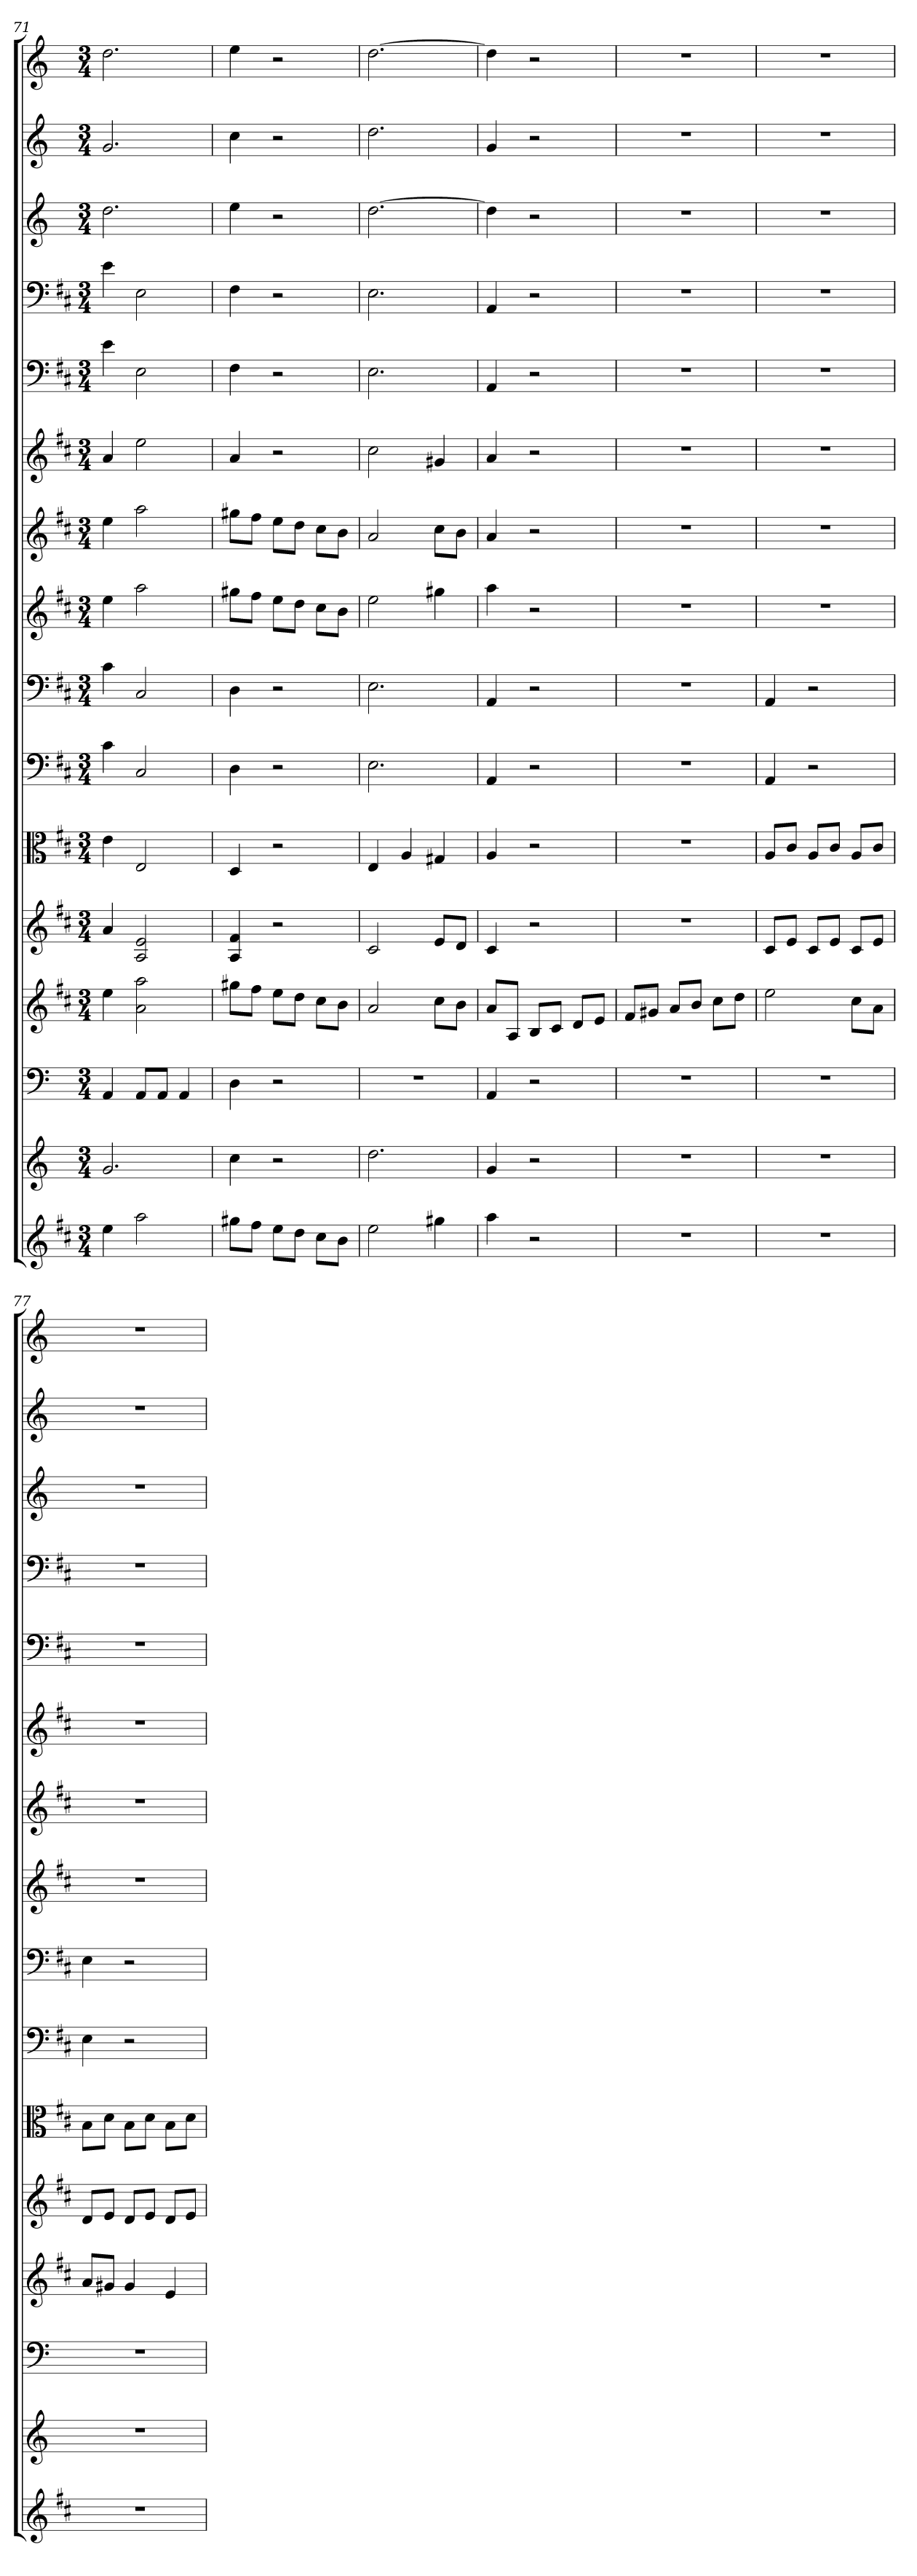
**kern	**kern	**kern	**kern	**kern	**kern	**kern	**kern	**kern	**kern	**kern	**kern	**kern	**kern	**kern	**kern
*part16	*part15	*part14	*part13	*part12	*part11	*part10	*part9	*part8	*part7	*part6	*part5	*part4	*part3	*part2	*part1
*staff16	*staff15	*staff14	*staff13	*staff12	*staff11	*staff10	*staff9	*staff8	*staff7	*staff6	*staff5	*staff4	*staff3	*staff2	*staff1
*	*	*clefF4	*	*	*clefC3	*clefF4	*clefF4	*	*	*	*clefF4	*clefF4	*	*	*
*k[f#c#]	*k[]	*k[]	*k[f#c#]	*k[f#c#]	*k[f#c#]	*k[f#c#]	*k[f#c#]	*k[f#c#]	*k[f#c#]	*k[f#c#]	*k[f#c#]	*k[f#c#]	*k[]	*k[]	*k[]
*M3/4	*M3/4	*M3/4	*M3/4	*M3/4	*M3/4	*M3/4	*M3/4	*M3/4	*M3/4	*M3/4	*M3/4	*M3/4	*M3/4	*M3/4	*M3/4
=71	=71	=71	=71	=71	=71	=71	=71	=71	=71	=71	=71	=71	=71	=71	=71
4ee	2.g	4AA	4ee	4a	4e	4c#	4c#	4ee	4ee	4a	4e	4e	2.dd	2.g	2.dd
2aa	.	8AA/L	2a 2aa	2A 2e	2E	2C#	2C#	2aa	2aa	2ee	2E	2E	.	.	.
.	.	8AA/J	.	.	.	.	.	.	.	.	.	.	.	.	.
.	.	4AA	.	.	.	.	.	.	.	.	.	.	.	.	.
=72	=72	=72	=72	=72	=72	=72	=72	=72	=72	=72	=72	=72	=72	=72	=72
8gg#XL	4cc	4D	8gg#XL	4A 4f#	4D	4D	4D	8gg#XL	8gg#XL	4a	4F#	4F#	4ee	4cc	4ee
8ff#J	.	.	8ff#J	.	.	.	.	8ff#J	8ff#J	.	.	.	.	.	.
8eeL	2r	2r	8eeL	2r	2r	2r	2r	8eeL	8eeL	2r	2r	2r	2r	2r	2r
8ddJ	.	.	8ddJ	.	.	.	.	8ddJ	8ddJ	.	.	.	.	.	.
8cc#L	.	.	8cc#L	.	.	.	.	8cc#L	8cc#L	.	.	.	.	.	.
8bJ	.	.	8bJ	.	.	.	.	8bJ	8bJ	.	.	.	.	.	.
=73	=73	=73	=73	=73	=73	=73	=73	=73	=73	=73	=73	=73	=73	=73	=73
2ee	2.dd	2.r	2a	2c#	4E	2.E	2.E	2ee	2a	2cc#	2.E	2.E	[2.dd	2.dd	[2.dd
.	.	.	.	.	4A	.	.	.	.	.	.	.	.	.	.
4gg#X	.	.	8cc#L	8eL	4G#X	.	.	4gg#X	8cc#L	4g#X	.	.	.	.	.
.	.	.	8bJ	8dJ	.	.	.	.	8bJ	.	.	.	.	.	.
=74	=74	=74	=74	=74	=74	=74	=74	=74	=74	=74	=74	=74	=74	=74	=74
4aa	4g	4AA	8aL	4c#	4A	4AA	4AA	4aa	4a	4a	4AA	4AA	4dd]	4g	4dd]
.	.	.	8AJ	.	.	.	.	.	.	.	.	.	.	.	.
2r	2r	2r	8BL	2r	2r	2r	2r	2r	2r	2r	2r	2r	2r	2r	2r
.	.	.	8c#J	.	.	.	.	.	.	.	.	.	.	.	.
.	.	.	8dL	.	.	.	.	.	.	.	.	.	.	.	.
.	.	.	8eJ	.	.	.	.	.	.	.	.	.	.	.	.
=75	=75	=75	=75	=75	=75	=75	=75	=75	=75	=75	=75	=75	=75	=75	=75
2.r	2.r	2.r	8f#L	2.r	2.r	2.r	2.r	2.r	2.r	2.r	2.r	2.r	2.r	2.r	2.r
.	.	.	8g#XJ	.	.	.	.	.	.	.	.	.	.	.	.
.	.	.	8aL	.	.	.	.	.	.	.	.	.	.	.	.
.	.	.	8bJ	.	.	.	.	.	.	.	.	.	.	.	.
.	.	.	8cc#L	.	.	.	.	.	.	.	.	.	.	.	.
.	.	.	8ddJ	.	.	.	.	.	.	.	.	.	.	.	.
=76	=76	=76	=76	=76	=76	=76	=76	=76	=76	=76	=76	=76	=76	=76	=76
2.r	2.r	2.r	2ee	8c#L	8A/L	4AA	4AA	2.r	2.r	2.r	2.r	2.r	2.r	2.r	2.r
.	.	.	.	8eJ	8c#/J	.	.	.	.	.	.	.	.	.	.
.	.	.	.	8c#L	8A/L	2r	2r	.	.	.	.	.	.	.	.
.	.	.	.	8eJ	8c#/J	.	.	.	.	.	.	.	.	.	.
.	.	.	8cc#L	8c#L	8A/L	.	.	.	.	.	.	.	.	.	.
.	.	.	8aJ	8eJ	8c#/J	.	.	.	.	.	.	.	.	.	.
=77	=77	=77	=77	=77	=77	=77	=77	=77	=77	=77	=77	=77	=77	=77	=77
2.r	2.r	2.r	8aL	8dL	8B\L	4E	4E	2.r	2.r	2.r	2.r	2.r	2.r	2.r	2.r
.	.	.	8g#XJ	8eJ	8d\J	.	.	.	.	.	.	.	.	.	.
.	.	.	4g#	8dL	8B\L	2r	2r	.	.	.	.	.	.	.	.
.	.	.	.	8eJ	8d\J	.	.	.	.	.	.	.	.	.	.
.	.	.	4e	8dL	8B\L	.	.	.	.	.	.	.	.	.	.
.	.	.	.	8eJ	8d\J	.	.	.	.	.	.	.	.	.	.
=	=	=	=	=	=	=	=	=	=	=	=	=	=	=	=
*-	*-	*-	*-	*-	*-	*-	*-	*-	*-	*-	*-	*-	*-	*-	*-
